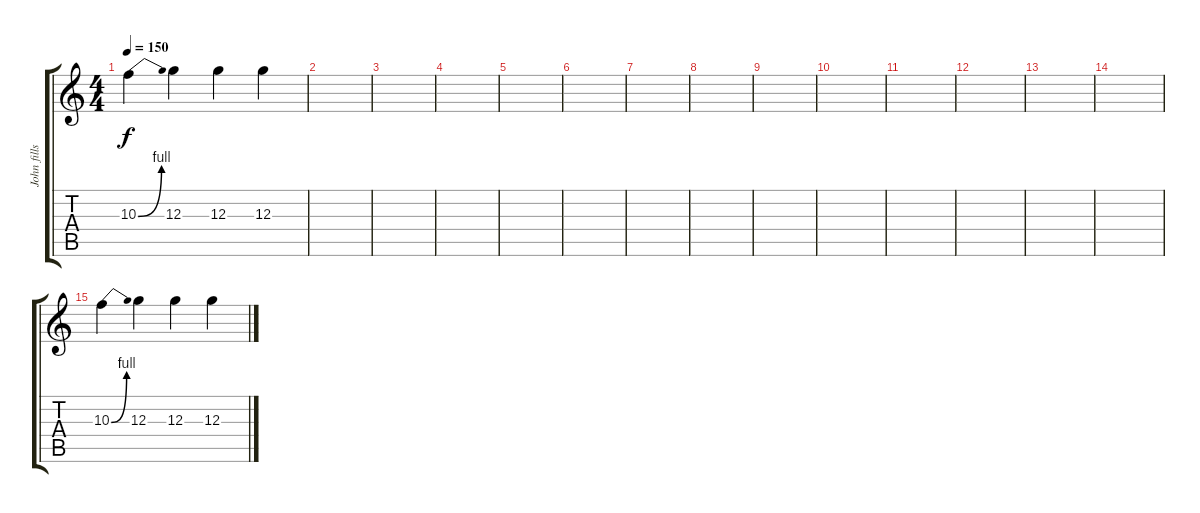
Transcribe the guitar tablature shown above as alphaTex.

\track ("John fills 2" "John fills") {instrument distortionguitar}
\staff {score tabs}
\tuning (E4 B3 G3 D3 A2 E2) {hide}
\ts (4 4)
\tempo 150
\clef g2
\ks c
10.3{be (bend 0 0 60 4)}.4{dy f} 12.3.4 12.3.4 12.3.4 |
|
|
|
|
|
|
|
|
|
|
|
|
|
10.3{be (bend 0 0 60 4)}.4 12.3.4 12.3.4 12.3.4
